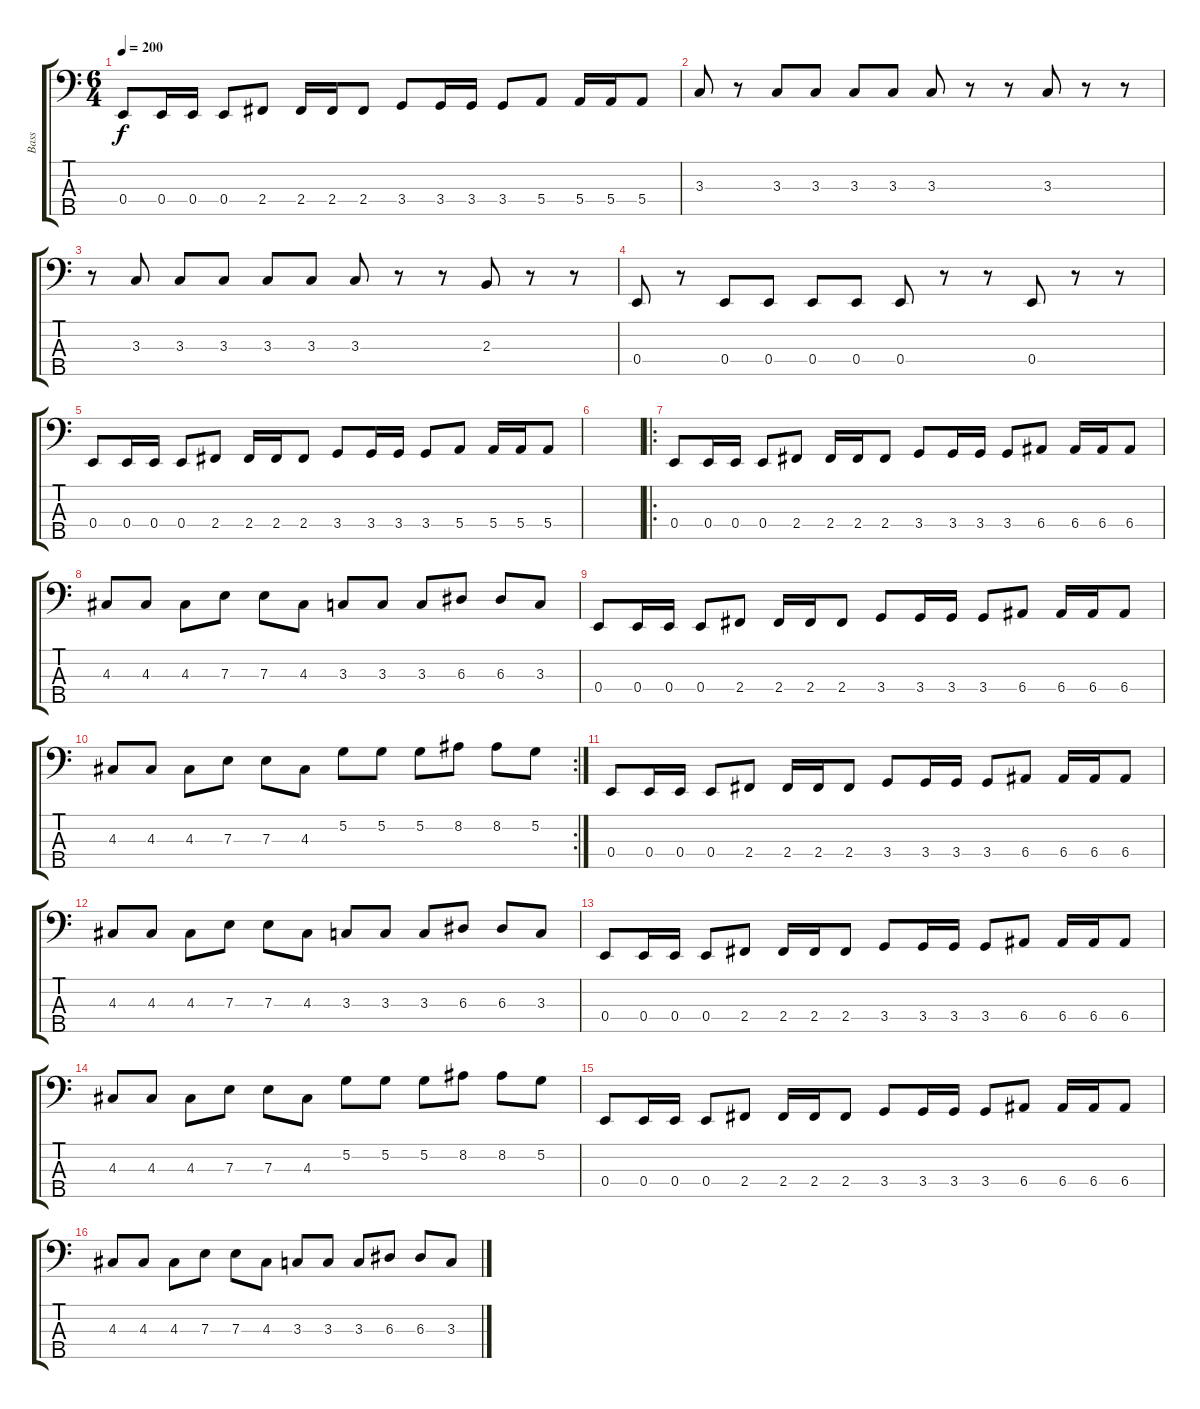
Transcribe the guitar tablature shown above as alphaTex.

\track ("Bass" "Bass") {instrument electricbassfinger}
\staff {score tabs}
\tuning (G2 D2 A1 E1 B0) {hide}
\ts (6 4)
\tempo 200
\clef f4
\ks c
0.4.8{dy f} 0.4.16 0.4.16 0.4.8 2.4.8 2.4.16 2.4.16 2.4.8 3.4.8 3.4.16 3.4.16 3.4.8 5.4.8 5.4.16 5.4.16 5.4.8 |
3.3.8 r.8 3.3.8 3.3.8 3.3.8 3.3.8 3.3.8 r.8 r.8 3.3.8 r.8 r.8 |
r.8 3.3.8 3.3.8 3.3.8 3.3.8 3.3.8 3.3.8 r.8 r.8 2.3.8 r.8 r.8 |
0.4.8 r.8 0.4.8 0.4.8 0.4.8 0.4.8 0.4.8 r.8 r.8 0.4.8 r.8 r.8 |
0.4.8 0.4.16 0.4.16 0.4.8 2.4.8 2.4.16 2.4.16 2.4.8 3.4.8 3.4.16 3.4.16 3.4.8 5.4.8 5.4.16 5.4.16 5.4.8 |
|
\ro
0.4.8 0.4.16 0.4.16 0.4.8 2.4.8 2.4.16 2.4.16 2.4.8 3.4.8 3.4.16 3.4.16 3.4.8 6.4.8 6.4.16 6.4.16 6.4.8 |
4.3.8 4.3.8 4.3.8 7.3.8 7.3.8 4.3.8 3.3.8 3.3.8 3.3.8 6.3.8 6.3.8 3.3.8 |
0.4.8 0.4.16 0.4.16 0.4.8 2.4.8 2.4.16 2.4.16 2.4.8 3.4.8 3.4.16 3.4.16 3.4.8 6.4.8 6.4.16 6.4.16 6.4.8 |
\rc 2
4.3.8 4.3.8 4.3.8 7.3.8 7.3.8 4.3.8 5.2.8 5.2.8 5.2.8 8.2.8 8.2.8 5.2.8 |
0.4.8 0.4.16 0.4.16 0.4.8 2.4.8 2.4.16 2.4.16 2.4.8 3.4.8 3.4.16 3.4.16 3.4.8 6.4.8 6.4.16 6.4.16 6.4.8 |
4.3.8 4.3.8 4.3.8 7.3.8 7.3.8 4.3.8 3.3.8 3.3.8 3.3.8 6.3.8 6.3.8 3.3.8 |
0.4.8 0.4.16 0.4.16 0.4.8 2.4.8 2.4.16 2.4.16 2.4.8 3.4.8 3.4.16 3.4.16 3.4.8 6.4.8 6.4.16 6.4.16 6.4.8 |
4.3.8 4.3.8 4.3.8 7.3.8 7.3.8 4.3.8 5.2.8 5.2.8 5.2.8 8.2.8 8.2.8 5.2.8 |
0.4.8 0.4.16 0.4.16 0.4.8 2.4.8 2.4.16 2.4.16 2.4.8 3.4.8 3.4.16 3.4.16 3.4.8 6.4.8 6.4.16 6.4.16 6.4.8 |
4.3.8 4.3.8 4.3.8 7.3.8 7.3.8 4.3.8 3.3.8 3.3.8 3.3.8 6.3.8 6.3.8 3.3.8
